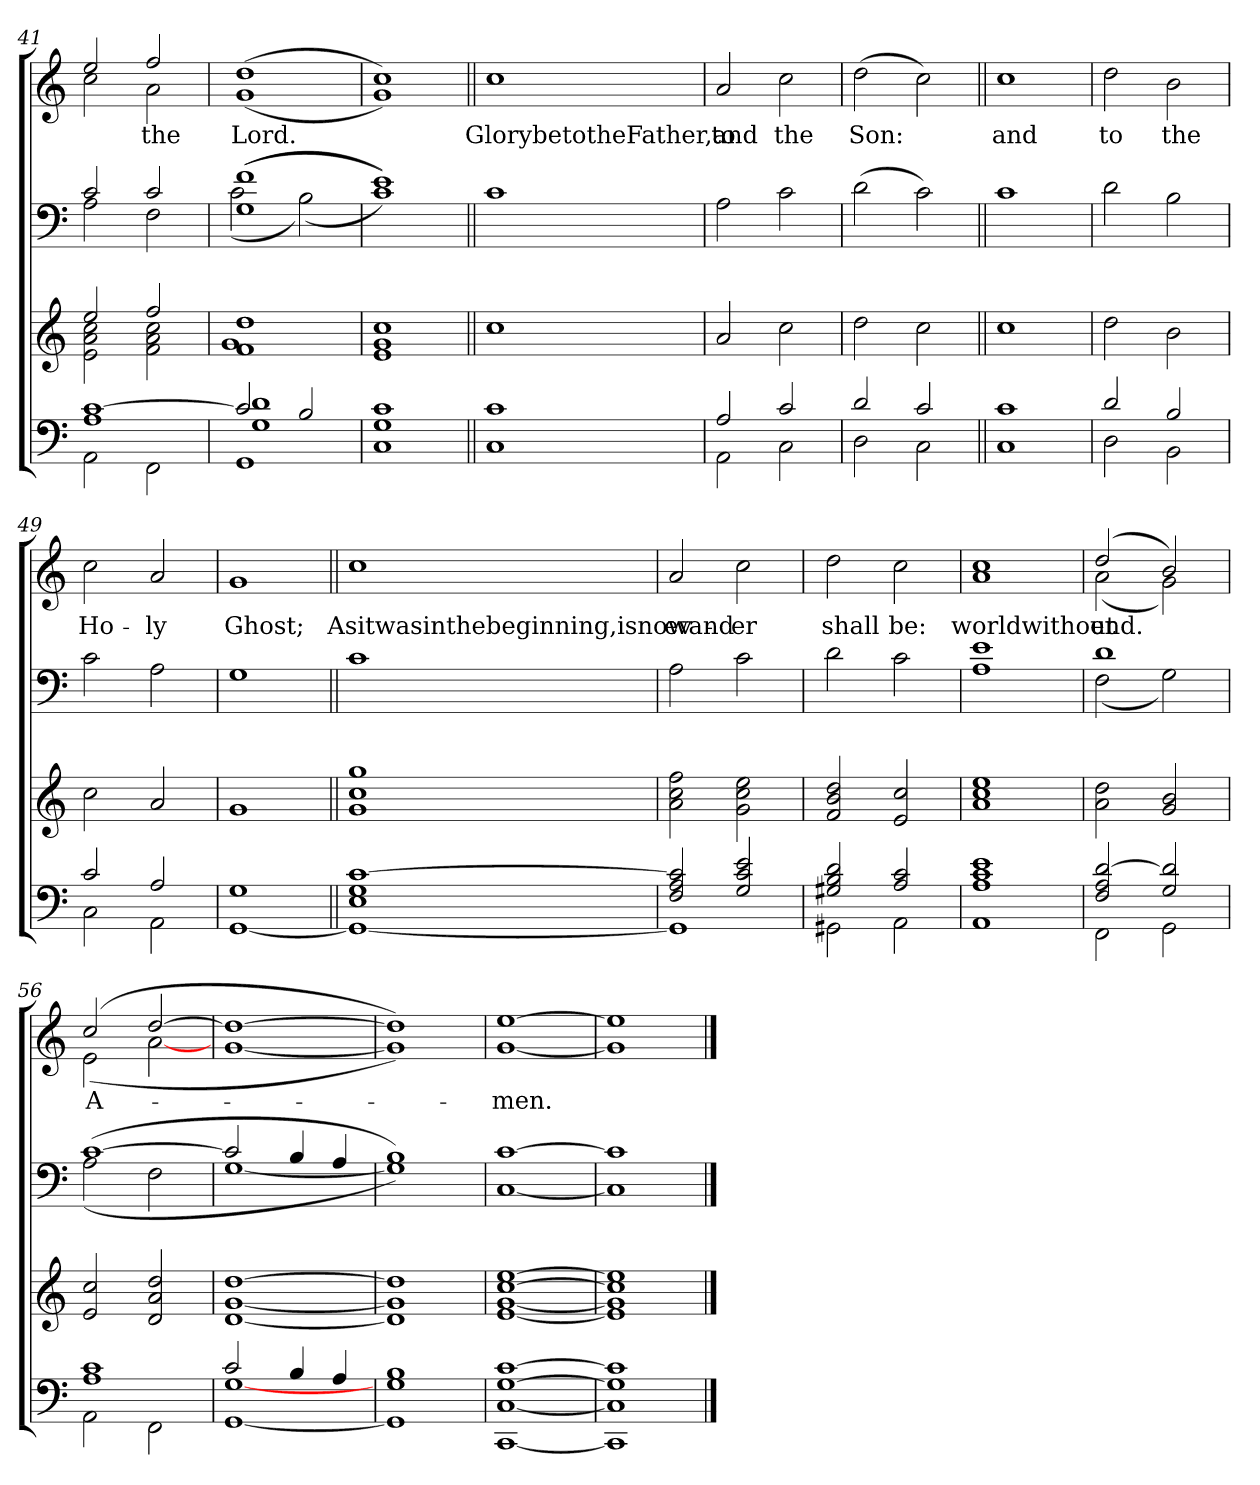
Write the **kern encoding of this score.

**kern	**kern	**kern	**kern	**text
*part3	*part3	*part2	*part1	*part1
*staff4	*staff3	*staff2	*staff1	*staff1
*clefF4	*clefG2	*clefF4	*clefG2	*
*k[]	*k[]	*k[]	*k[]	*
*C:	*C:	*C:	*C:	*
=41	=41	=41	=41	=41
*^	*^	*^	*^	*
1A [>1c	2AA\	2ee/	2e\ 2a\ 2cc\	2c/	2A\	2ee/	2cc\	.
.	2FF\	2ff/	2f\ 2a\ 2cc\	2c/	2F\	2ff/	2a\	the
=42	=42	=42	=42	=42	=42	=42	=42	=42
*	*^	*	*	*	*	*	*	*
2c/]	1GG	1G 1d	1f 1dd	1g	((1G 1f	(2c\	(1dd	(1g	Lord.
2B/	.	.	.	.	.	(>2B\)	.	.	.
*	*v	*v	*	*	*	*	*	*	*
=43	=43	=43	=43	=43	=43	=43	=43	=43
1G 1c	1C	1cc	1e 1g	1e)	1c))	1cc)	1g)	.
*	*	*v	*v	*	*	*v	*v	*
*	*	*	*v	*v	*	*
!!LO:LB:g=z
=44||	=44||	=44||	=44||	=44||	=44||
1c	1C	1cc	1c	1cc	GlorybetotheFather,and
=45	=45	=45	=45	=45	=45
2A/	2AA\	2a/	2A\	2a/	to
2c/	2C\	2cc\	2c\	2cc\	the
=46	=46	=46	=46	=46	=46
2d/	2D\	2dd\	(2d\	(2dd\	Son:
2c/	2C\	2cc\	2c\)	2cc\)	.
=47||	=47||	=47||	=47||	=47||	=47||
1c	1C	1cc	1c	1cc	and
=48	=48	=48	=48	=48	=48
2d/	2D\	2dd\	2d\	2dd\	to
2B/	2BB\	2b\	2B\	2b\	the
=49	=49	=49	=49	=49	=49
2c/	2C\	2cc\	2c\	2cc\	Ho-
2A/	2AA\	2a/	2A\	2a/	-ly
=50	=50	=50	=50	=50	=50
1G	[<1GG	1g	1G	1g	Ghost;
!!LO:LB:g=z
=51||	=51||	=51||	=51||	=51||	=51||
1E 1G [>1c	1GG_	1g 1cc 1gg	1c	1cc	Asitwasinthebeginning,isnowand
=52	=52	=52	=52	=52	=52
2F/ 2A/ 2c/]	1GG]	2a\ 2cc\ 2ff\	2A\	2a/	ev-
2G/ 2c/ 2e/	.	2g\ 2cc\ 2ee\	2c\	2cc\	-er
=53	=53	=53	=53	=53	=53
2G#X/ 2B/ 2d/	2GG#X\	2f/ 2b/ 2dd/	2d\	2dd\	shall
2A/ 2c/	2AA\	2e/ 2cc/	2c\	2cc\	be:
=54	=54	=54	=54	=54	=54
*	*	*	*^	*^	*
1A 1c 1e	1AA	1a 1cc 1ee	1e	1A	1cc	1a	worldwithout
=55	=55	=55	=55	=55	=55	=55	=55
2F/ 2A/ [>2d/	2FF\	2a\ 2dd\	1d	(2F\	(2dd/	(2a\	end.
2G/ 2d/]	2GG\	2g/ 2b/	.	2G\)	2b/)	2g\)	.
=56	=56	=56	=56	=56	=56	=56	=56
1A 1c	2AA\	2e/ 2cc/	([>1c	(2A\	(2cc/	(2e\	A-
.	2FF\	2d/ 2a/ 2dd/	.	2F\	[>2dd/	[<2a\	.
=57	=57	=57	=57	=57	=57	=57	=57
2c/	[<1GG [<1G	[1d [1g [1dd	2c/]	[<1G	1dd_	[<1g	.
4B/	.	.	4B/	.	.	.	.
4A/	.	.	4A/	.	.	.	.
=58	=58	=58	=58	=58	=58	=58	=58
1G 1B	1GG]	1d] 1g] 1dd]	1B)	1G])	1dd])	1g])	.
=59	=59	=59	=59	=59	=59	=59	=59
[>1G [>1c	[<1CC [<1C	[1e [1g [1cc [1ee	[>1c	[<1C	[>1ee	[<1g	-men.
=60	=60	=60	=60	=60	=60	=60	=60
1G] 1c]	1CC] 1C]	1e] 1g] 1cc] 1ee]	1c]	1C]	1ee]	1g]	.
*	*	*	*v	*v	*	*	*
*v	*v	*	*	*v	*v	*
==	==	==	==	==
*-	*-	*-	*-	*-
